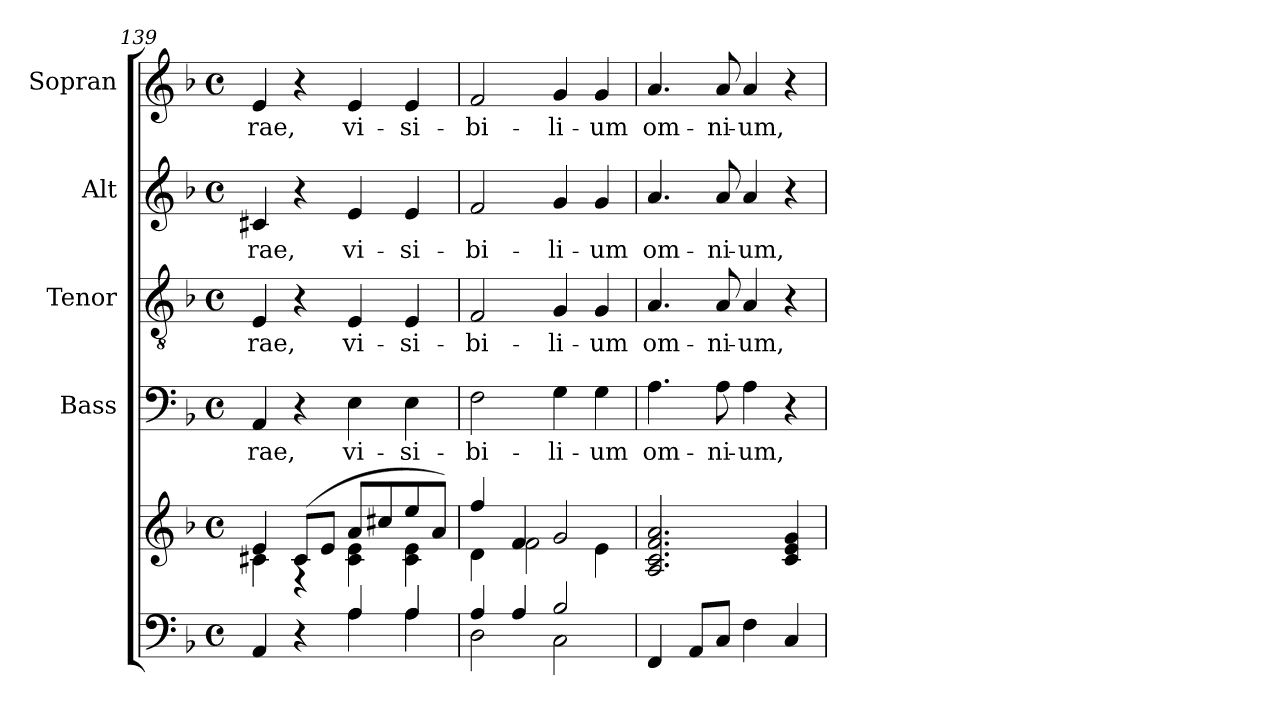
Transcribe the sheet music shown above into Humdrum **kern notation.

**kern	**kern	**kern	**text	**kern	**text	**kern	**text	**kern	**text
*part5	*part5	*part4	*part4	*part3	*part3	*part2	*part2	*part1	*part1
*staff6	*staff5	*staff4	*staff4	*staff3	*staff3	*staff2	*staff2	*staff1	*staff1
*	*	*I"Bass	*	*I"Tenor	*	*I"Alt	*	*I"Sopran	*
*	*	*I'B.	*	*I'T.	*	*I'A.	*	*I'S.	*
*clefF4	*clefG2	*clefF4	*	*clefGv2	*	*clefG2	*	*clefG2	*
*k[b-]	*k[b-]	*k[b-]	*	*k[b-]	*	*k[b-]	*	*k[b-]	*
*F:	*F:	*F:	*	*F:	*	*F:	*	*F:	*
*M4/4	*M4/4	*M4/4	*	*M4/4	*	*M4/4	*	*M4/4	*
*met(c)	*met(c)	*met(c)	*	*met(c)	*	*met(c)	*	*met(c)	*
=139	=139	=139	=139	=139	=139	=139	=139	=139	=139
*^	*^	*	*	*	*	*	*	*	*
!	!	!	!	!	!LO:LY:b	!	!LO:LY:b	!	!LO:LY:b	!	!LO:LY:b
4AA/	2ryy	4e/	4c#X\	4AA/	-rae,	4E/	-rae,	4c#X/	-rae,	4e/	-rae,
4r	.	(>8c#/L	4rE	4r	.	4r	.	4r	.	4r	.
.	.	8e/J	.	.	.	.	.	.	.	.	.
!	!	!	!	!	!LO:LY:b	!	!LO:LY:b	!	!LO:LY:b	!	!LO:LY:b
4A/	4A\	8a/L	4c#\ 4e\	4E\	vi-	4E/	vi-	4e/	vi-	4e/	vi-
.	.	8cc#X/	.	.	.	.	.	.	.	.	.
!	!	!	!	!	!LO:LY:b	!	!LO:LY:b	!	!LO:LY:b	!	!LO:LY:b
4A/	4A\	8ee/	4c#\ 4e\	4E\	-si-	4E/	-si-	4e/	-si-	4e/	-si-
.	.	8a/J)	.	.	.	.	.	.	.	.	.
!!LO:LB:g=z
=140	=140	=140	=140	=140	=140	=140	=140	=140	=140	=140	=140
!	!	!	!	!	!LO:LY:b	!	!LO:LY:b	!	!LO:LY:b	!	!LO:LY:b
4A/	2D\	4ff/	4d\	2F\	-bi-	2F/	-bi-	2f/	-bi-	2f/	-bi-
4A/	.	4f/	2f\	.	.	.	.	.	.	.	.
!	!	!	!	!	!LO:LY:b	!	!LO:LY:b	!	!LO:LY:b	!	!LO:LY:b
2B-/	2C\	2g/	.	4G\	-li-	4G/	-li-	4g/	-li-	4g/	-li-
!	!	!	!	!	!LO:LY:b	!	!LO:LY:b	!	!LO:LY:b	!	!LO:LY:b
.	.	.	4e\	4G\	-um	4G/	-um	4g/	-um	4g/	-um
*v	*v	*	*	*	*	*	*	*	*	*	*
=141	=141	=141	=141	=141	=141	=141	=141	=141	=141	=141
!	!	!	!	!LO:LY:b	!	!LO:LY:b	!	!LO:LY:b	!	!LO:LY:b
*	*v	*v	*	*	*	*	*	*	*	*
4FF/	2.A/ 2.c/ 2.f/ 2.a/	4.A\	om-	4.A/	om-	4.a/	om-	4.a/	om-
8AA/L	.	.	.	.	.	.	.	.	.
!	!	!	!LO:LY:b	!	!LO:LY:b	!	!LO:LY:b	!	!LO:LY:b
8C/J	.	8A\	-ni-	8A/	-ni-	8a/	-ni-	8a/	-ni-
!	!	!	!LO:LY:b	!	!LO:LY:b	!	!LO:LY:b	!	!LO:LY:b
4F\	.	4A\	-um,	4A/	-um,	4a/	-um,	4a/	-um,
4C/	4c/ 4e/ 4g/	4r	.	4r	.	4r	.	4r	.
=	=	=	=	=	=	=	=	=	=
*-	*-	*-	*-	*-	*-	*-	*-	*-	*-
